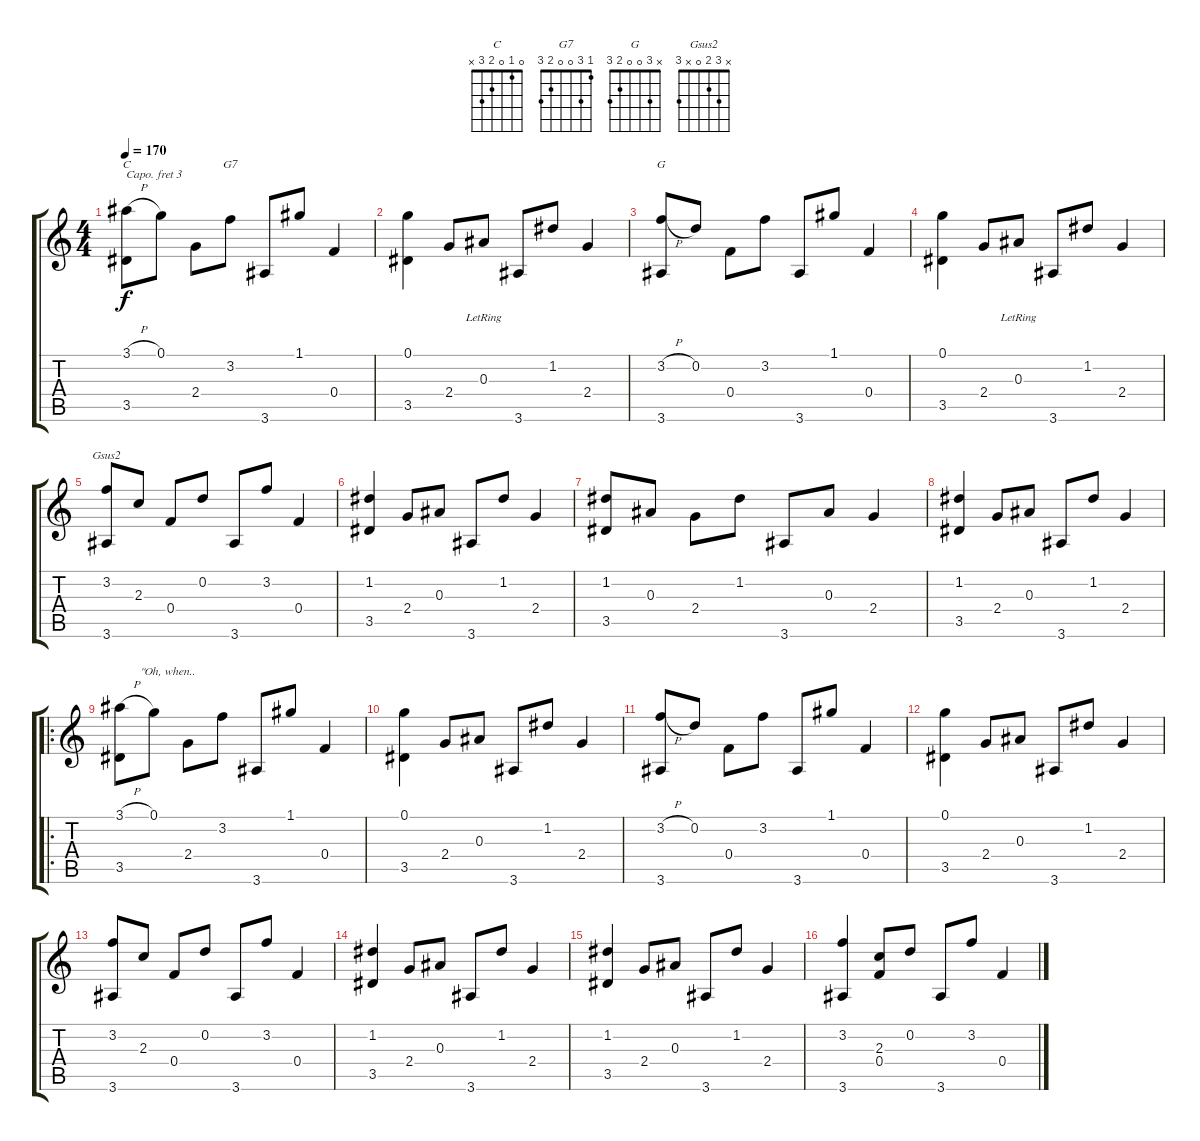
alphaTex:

\track "" {instrument acousticguitarsteel}
\staff {score tabs}
\capo 3
\tuning (E4 B3 G3 D3 A2 E2) {hide}
\chord ("C" 0 1 0 2 3 x)
\chord ("G7" 1 3 0 0 2 3)
\chord ("G" x 3 0 0 2 3)
\chord ("Gsus2" x 3 2 0 x 3)
\ts (4 4)
\tempo 170
\clef g2
\ks c
(3.1{h} 3.5).8{ch "C" dy f instrument acousticguitarsteel} 0.1.8 2.4.8 3.2.8{ch "G7"} 3.6.8 1.1.8 0.4.4 |
(0.1 3.5).4 2.4.8 0.3{lr}.8 3.6.8 1.2.8 2.4.4 |
(3.2{h} 3.6).8{ch "G"} 0.2.8 0.4.8 3.2.8 3.6.8 1.1.8 0.4.4 |
(0.1 3.5).4 2.4.8 0.3{lr}.8 3.6.8 1.2.8 2.4.4 |
(3.2 3.6).8{ch "Gsus2"} 2.3.8 0.4.8 0.2.8 3.6.8 3.2.8 0.4.4 |
(1.2 3.5).4 2.4.8 0.3.8 3.6.8 1.2.8 2.4.4 |
(1.2 3.5).8 0.3.8 2.4.8 1.2.8 3.6.8 0.3.8 2.4.4 |
(1.2 3.5).4 2.4.8 0.3.8 3.6.8 1.2.8 2.4.4 |
\ro
(3.1{h} 3.5).8{txt "       \"Oh, when.."} 0.1.8 2.4.8 3.2.8 3.6.8 1.1.8 0.4.4 |
(0.1 3.5).4 2.4.8 0.3.8 3.6.8 1.2.8 2.4.4 |
(3.2{h} 3.6).8 0.2.8 0.4.8 3.2.8 3.6.8 1.1.8 0.4.4 |
(0.1 3.5).4 2.4.8 0.3.8 3.6.8 1.2.8 2.4.4 |
(3.2 3.6).8 2.3.8 0.4.8 0.2.8 3.6.8 3.2.8 0.4.4 |
(1.2 3.5).4 2.4.8 0.3.8 3.6.8 1.2.8 2.4.4 |
(1.2 3.5).4 2.4.8 0.3.8 3.6.8 1.2.8 2.4.4 |
(3.2 3.6).4 (2.3 0.4).8 0.2.8 3.6.8 3.2.8 0.4.4
